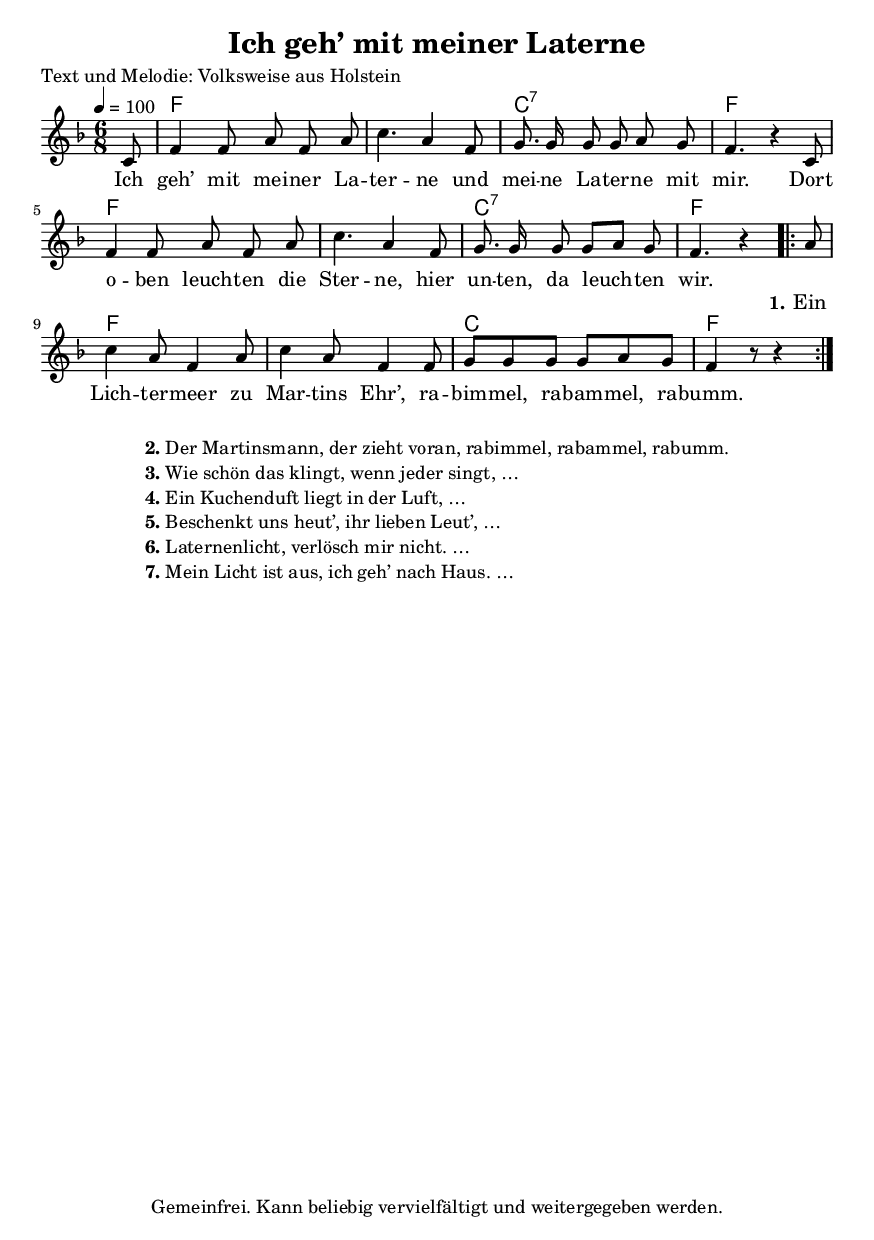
\version "2.12.3"
\header {
  title = "Ich geh’ mit meiner Laterne"
  poet = "Text und Melodie: Volksweise aus Holstein"
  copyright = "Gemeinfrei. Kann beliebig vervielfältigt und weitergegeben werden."
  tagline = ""
}

\include "deutsch.ly" %deutsche Noten- und Akkordbezeichnungen
%\pointAndClickOff %Debug-Hyperlinks im PDF deaktivieren
\include "default.ly"

#(set-global-staff-size 16)

global = {
  \autoBeamOff
  \key f \major
  \tempo 4 = 100
  \time 6/8
  \partial 8
}

akkorde = \chordmode {
  \set chordChanges = ##t
  s8 f1*6/8 f c:7 f f f c:7 f1*5/8 \repeat volta 2 {f8 f1*6/8 f c f1*5/8}
}

refrainmelodie = \relative c' {
  \clef treble
  \global
  c8 |
  f4 f8 a f a |
  c4. a4 f8 |
  g8. g16 g8 g a g |
  f4. r4 c8 |
  f4 f8 a f a |
  c4. a4 f8 |
  g8. g16 g8 g[ a] g |
  f4. r4
}

versmelodie = \relative c''{
  \repeat volta 2 { a8 |
  c4 a8 f4 a8 |
  c4 a8 f4 f8 |
  g8 g g g a g |
  f4 r8 r4 }
}

refraintext = \lyricmode {
  Ich geh’ mit mei -- ner La -- ter -- ne
  und mei -- ne La -- ter -- ne mit mir.
  Dort o -- ben leuch -- ten die Ster -- ne,
  hier un -- ten, da leuch -- ten wir.
}

verstext = \lyricmode {
  \set stanza = "1."
  Ein Lich -- ter -- meer zu Mar -- tins Ehr’,
  ra -- bim -- mel, ra -- bam -- mel, ra -- bumm.
}

\score {
  <<
    \new ChordNames { \akkorde }
    \new Voice = "Refrain" {
      \refrainmelodie
      \new Voice = "Strophe" { \versmelodie }
    }
    \new Lyrics \lyricsto "Refrain" { \refraintext }
    \new Lyrics \lyricsto "Strophe" { \verstext }
  >>
 \layout {}
}
\score {
  \unfoldRepeats
  <<
    \new ChordNames { \akkorde }
    \new Voice = "Refrain" {
      \refrainmelodie
      \new Voice = "Strophe" { \versmelodie }
    }
  >>
 \midi {}
}

\markup {
  \fill-line {
    \hspace #0.1
    \column {
      %\line { " " }
      %\line { " " }
      \line {
        \bold "2."
        \column {
          "Der Martinsmann, der zieht voran, rabimmel, rabammel, rabumm."
        }
      }
      \line {
        \bold "3."
        \column {
          "Wie schön das klingt, wenn jeder singt, …"
        }
      }
      \line {
        \bold "4."
        \column {
          "Ein Kuchenduft liegt in der Luft, …"
        }
      }
      \line {
        \bold "5."
        \column {
          "Beschenkt uns heut’, ihr lieben Leut’, …"
        }
      }
      \line {
        \bold "6."
        \column {
          "Laternenlicht, verlösch mir nicht. …"
        }
      }
      \line {
        \bold "7."
        \column {
          "Mein Licht ist aus, ich geh’ nach Haus. …"
        }
      }
    }
    \hspace #0.1
  }
}

 % some settings % vim: sw=2 et
